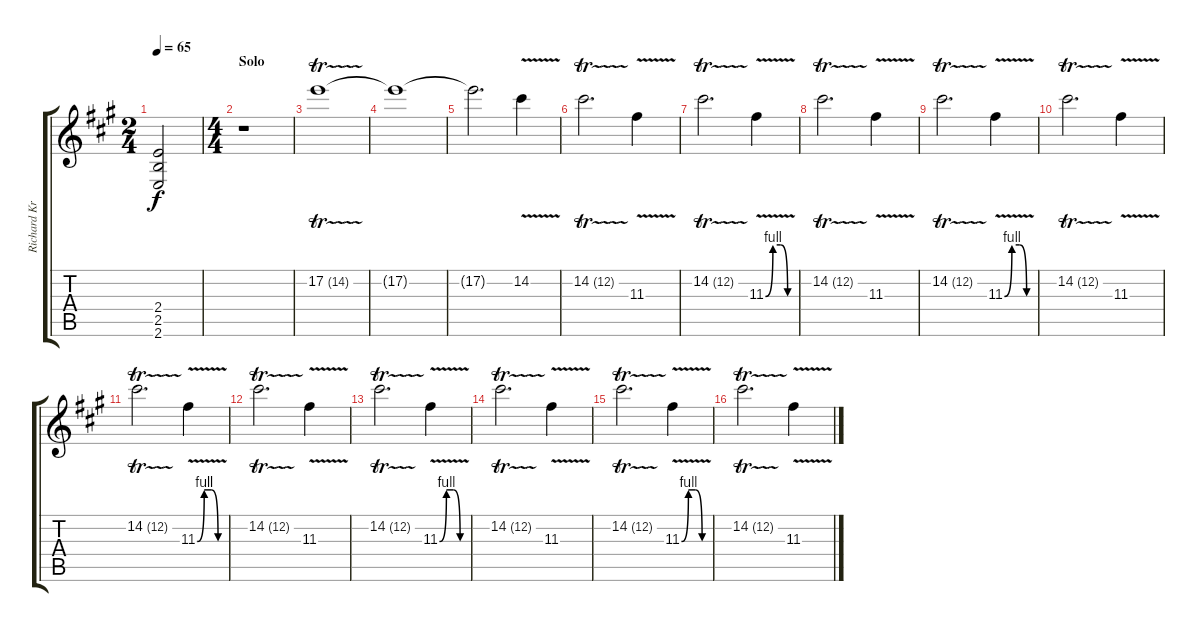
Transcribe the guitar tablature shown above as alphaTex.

\track ("Richard Kruspe-Bernstein - Guitar I" "Richard Kr") {instrument distortionguitar}
\staff {score tabs}
\tuning (E4 B3 G3 D3 A2 D2) {hide}
\ts (2 4)
\tempo 65
\clef g2
\ks a
(2.4{t} 2.5{t} 2.6{t}).2{dy f} |
\ts (4 4)
\section ("" "Solo")
r.1 |
17.2{tr (14 32)}.1{balance 9 instrument overdrivenguitar} |
17.2{t}.1 |
17.2{t}.2{d} 14.2{v}.4 |
14.2{tr (12 16)}.2{d} 11.3{v}.4 |
14.2{tr (12 16)}.2{d} 11.3{be (custom 0 0 15 4 30 4 45 0 60 0) v}.4 |
14.2{tr (12 16)}.2{d} 11.3{v}.4 |
14.2{tr (12 16)}.2{d} 11.3{be (custom 0 0 15 4 30 4 45 0 60 0) v}.4 |
14.2{tr (12 16)}.2{d} 11.3{v}.4 |
14.2{tr (12 16)}.2{d} 11.3{be (custom 0 0 15 4 30 4 45 0 60 0) v}.4 |
14.2{tr (12 16)}.2{d} 11.3{v}.4 |
14.2{tr (12 16)}.2{d} 11.3{be (custom 0 0 15 4 30 4 45 0 60 0) v}.4 |
14.2{tr (12 16)}.2{d} 11.3{v}.4 |
14.2{tr (12 16)}.2{d} 11.3{be (custom 0 0 15 4 30 4 45 0 60 0) v}.4 |
14.2{tr (12 16)}.2{d} 11.3{v}.4
